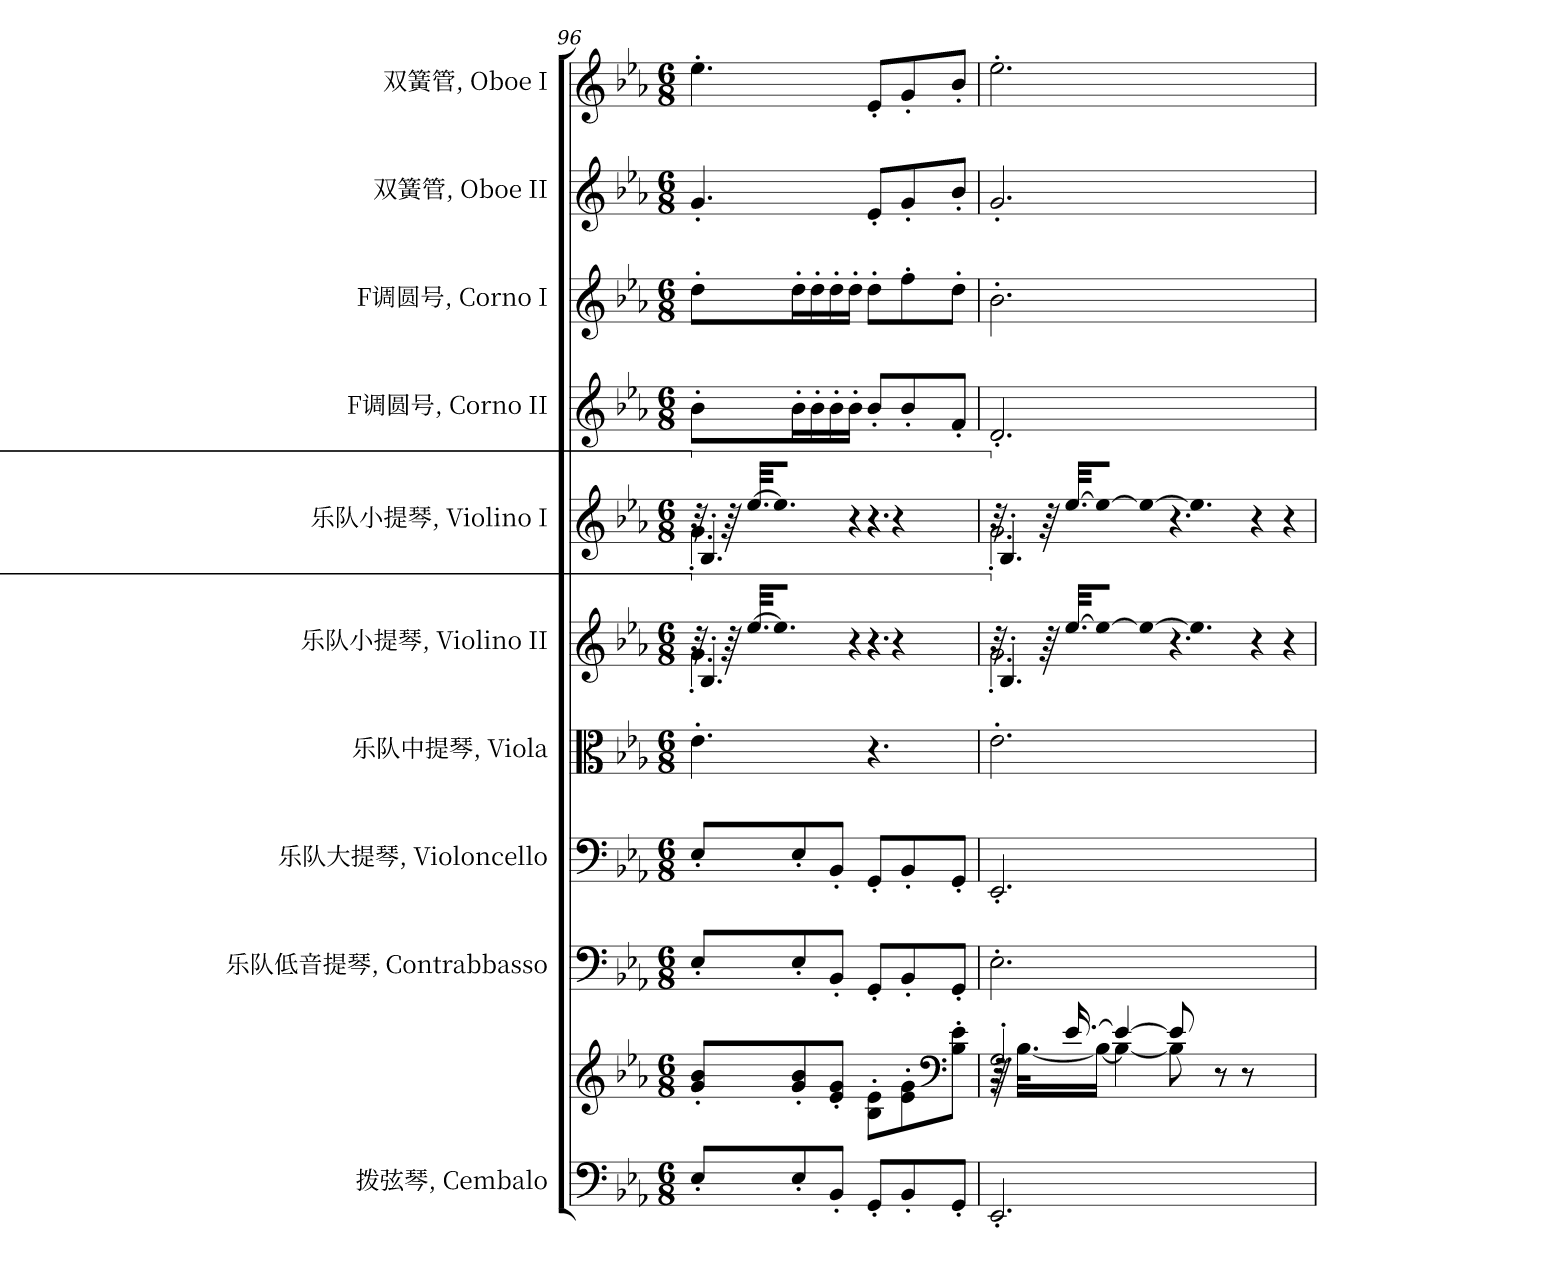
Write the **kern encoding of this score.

**kern	**kern	**kern	**kern	**kern	**kern	**kern	**kern	**kern	**kern	**kern
*part10	*part10	*part9	*part8	*part7	*part6	*part5	*part4	*part3	*part2	*part1
*staff11	*staff10	*staff9	*staff8	*staff7	*staff6	*staff5	*staff4	*staff3	*staff2	*staff1
*I"拨弦琴, Cembalo	*	*I"乐队低音提琴, Contrabbasso	*I"乐队大提琴, Violoncello	*I"乐队中提琴, Viola	*I"乐队小提琴, Violino II	*I"乐队小提琴, Violino I	*I"F调圆号, Corno II	*I"F调圆号, Corno I	*I"双簧管, Oboe II	*I"双簧管, Oboe I
*	*	*I'Cbs.	*	*	*	*	*	*	*I'Ob.	*I'Ob.
!!LO:PB:g=z
*clefF4	*clefG2	*clefF4	*clefF4	*clefC3	*clefG2	*clefG2	*clefG2	*clefG2	*clefG2	*clefG2
*	*	*ITrd7c12	*	*	*	*	*ITrd4c7	*ITrd4c7	*	*
*k[b-e-a-]	*k[b-e-a-]	*k[b-e-a-]	*k[b-e-a-]	*k[b-e-a-]	*k[b-e-a-]	*k[b-e-a-]	*k[b-e-a-d-]	*k[b-e-a-d-]	*k[b-e-a-]	*k[b-e-a-]
*M6/8	*M6/8	*M6/8	*M6/8	*M6/8	*M6/8	*M6/8	*M6/8	*M6/8	*M6/8	*M6/8
=96	=96	=96	=96	=96	=96	=96	=96	=96	=96	=96
*	*	*	*	*	*^	*^	*	*	*	*
*	*	*	*	*	*	*^	*	*^	*	*	*	*
8E-'/L	8g/' 8b-/'L	8EE-'/L	8E-'/L	4.e-'\	48r	4.g'\	4.B-'/	48r	4.g'\	4.B-'/	8e-'\L	8g'\L	4.g'/	4.ee-'\
.	.	.	.	.	96r	.	.	96r	.	.	.	.	.	.
.	.	.	.	.	[48.ee-/KKL	.	.	[48.ee-/KKL	.	.	.	.	.	.
.	.	.	.	.	8.ee-/J]	.	.	8.ee-/J]	.	.	.	.	.	.
8E-'/	8g/' 8b-/'	8EE-'/	8E-'/	.	.	.	.	.	.	.	16e-'\L	16g'\L	.	.
.	.	.	.	.	.	.	.	.	.	.	16e-'\	16g'\	.	.
8BB-'/J	8e-/' 8g/'J	8BBB-'/J	8BB-'/J	.	8r	.	.	8r	.	.	16e-'\	16g'\	.	.
.	.	.	.	.	.	.	.	.	.	.	16e-'\JJ	16g'\JJ	.	.
8GG'/L	8B-\' 8e-\'L	8GGG'/L	8GG'/L	4.r	4.r	4.r	4.r	4.r	4.r	4.r	8e-'/L	8g'\L	8e-'/L	8e-'/L
8BB-'/	8e-\' 8g\'	8BBB-'/	8BB-'/	.	.	.	.	.	.	.	8e-'/	8b-'\	8g'/	8g'/
*	*clefF4	*	*	*	*	*	*	*	*	*	*	*	*	*
8GG'/J	8B-\' 8e-\'J	8GGG'/J	8GG'/J	.	.	.	.	.	.	.	8B-'/J	8g'\J	8b-'/J	8b-'/J
=97	=97	=97	=97	=97	=97	=97	=97	=97	=97	=97	=97	=97	=97	=97
*	*^	*	*	*	*	*	*	*	*	*	*	*	*	*
*	*	*^	*	*	*	*	*	*	*	*	*	*	*	*	*
2.EE-'/	32r	64r	2.G'/	2.EE-'\	2.EE-'/	2.e-'\	48r	2.g'\	4.B-'/	48r	2.g'\	4.B-'/	2.G'/	2.e-'\	2.g'/	2.ee-'\
.	.	[32.B-\KLL	.	.	.	.	.	.	.	.	.	.	.	.	.	.
.	.	.	.	.	.	.	96r	.	.	96r	.	.	.	.	.	.
.	[16.e-/	.	.	.	.	.	[48.ee-/KLL	.	.	[48.ee-/KLL	.	.	.	.	.	.
.	.	16B-\JJ_	.	.	.	.	16ee-/JJ_	.	.	16ee-/JJ_	.	.	.	.	.	.
.	4e-/_	4B-\_	.	.	.	.	4ee-/_	.	.	4ee-/_	.	.	.	.	.	.
.	8e-/]	8B-\]	.	.	.	.	8.ee-/]	.	4.r	8.ee-/]	.	4.r	.	.	.	.
.	8r	8r	.	.	.	.	.	.	.	.	.	.	.	.	.	.
.	.	.	.	.	.	.	16r	.	.	16r	.	.	.	.	.	.
.	8r	8r	.	.	.	.	8r	.	.	8r	.	.	.	.	.	.
*	*	*	*	*	*	*	*v	*v	*v	*	*	*	*	*	*	*
*	*v	*v	*v	*	*	*	*	*v	*v	*v	*	*	*	*
=	=	=	=	=	=	=	=	=	=	=
*-	*-	*-	*-	*-	*-	*-	*-	*-	*-	*-
